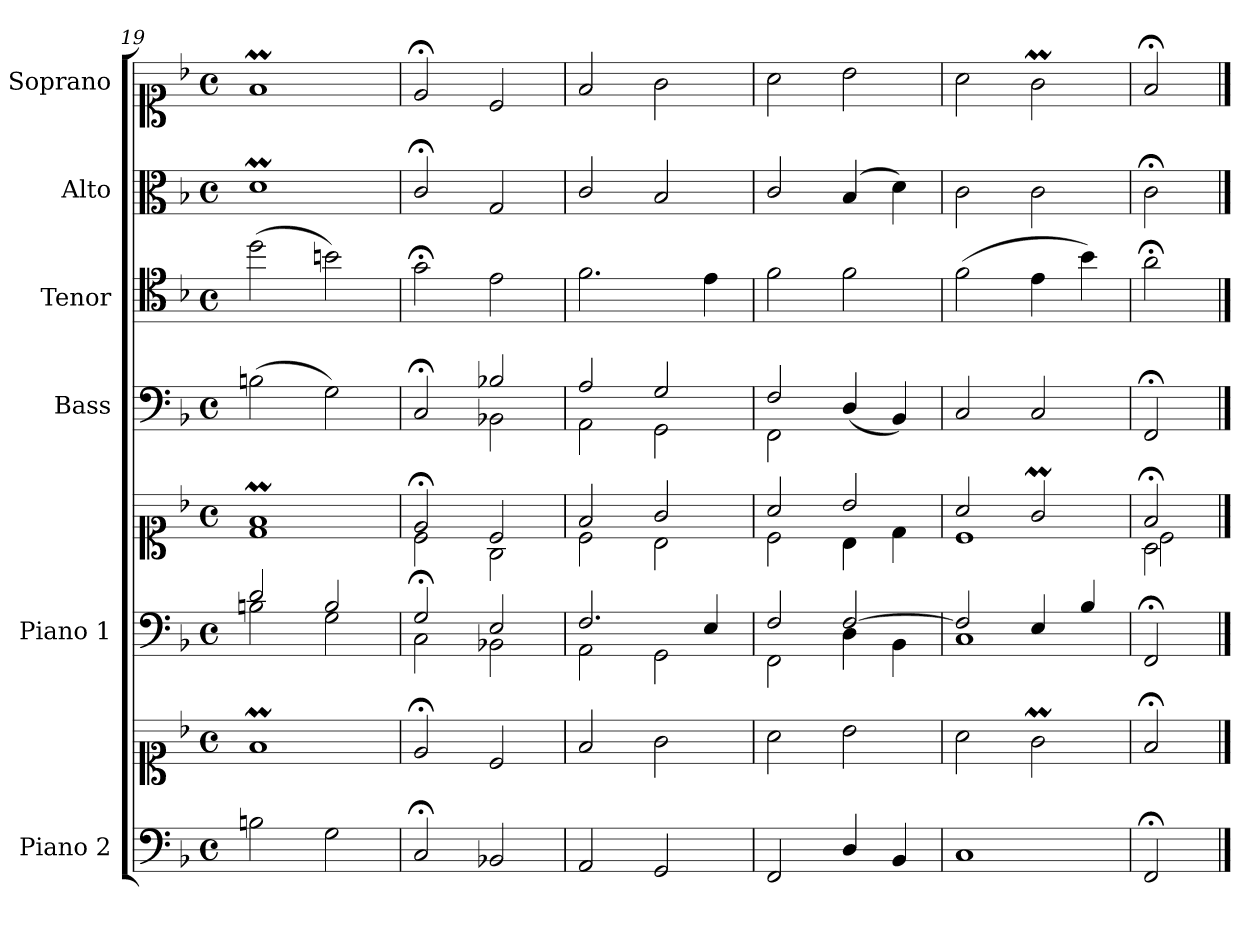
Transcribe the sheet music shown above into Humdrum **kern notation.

**kern	**kern	**kern	**kern	**kern	**kern	**kern	**kern
*part6	*part6	*part5	*part5	*part4	*part3	*part2	*part1
*staff8	*staff7	*staff6	*staff5	*staff4	*staff3	*staff2	*staff1
*I"Piano 2	*	*I"Piano 1	*	*I"Bass	*I"Tenor	*I"Alto	*I"Soprano
*I'Pno 2	*	*I'Pno 1	*	*I'B.	*I'T.	*I'A.	*I'S.
*clefF4	*clefC1	*clefF4	*clefC1	*clefF4	*clefC4	*clefC3	*clefC1
*	*	*	*	*	*ITrd7c12	*	*
*k[b-]	*k[b-]	*k[b-]	*k[b-]	*k[b-]	*k[b-]	*k[b-]	*k[b-]
*F:	*F:	*F:	*F:	*F:	*F:	*F:	*F:
*M4/4	*M4/4	*M4/4	*M4/4	*M4/4	*M4/4	*M4/4	*M4/4
*met(c)	*met(c)	*met(c)	*met(c)	*met(c)	*met(c)	*met(c)	*met(c)
=19	=19	=19	=19	=19	=19	=19	=19
*	*	*^	*^	*	*	*	*
2Bn\	1fM/	2d/	2Bn\	1fM/	1d\	(2Bn\	(2d\	1dM\	1fM/
2G\	.	2B/	2G\	.	.	2G\)	2Bn\)	.	.
=20	=20	=20	=20	=20	=20	=20	=20	=20	=20
*	*	*	*	*	*	*^	*	*	*
2C;/	2e;</	2G;/	2C\	2e;</	2c\	2C;</	2ryy	2G;<\	2c;</	2e;</
2BB-X/	2c/	2E/	2BB-X\	2c/	2G\	2B-X/	2BB-X\	2E\	2G/	2c/
=21	=21	=21	=21	=21	=21	=21	=21	=21	=21	=21
2AA/	2f/	2.F/	2AA\	2f/	2c\	2A/	2AA\	2.F\	2c/	2f/
2GG/	2g\	.	2GG\	2g/	2B-\	2G/	2GG\	.	2B-/	2g\
.	.	4E/	.	.	.	.	.	4E\	.	.
=22	=22	=22	=22	=22	=22	=22	=22	=22	=22	=22
2FF/	2a\	2F/	2FF\	2a/	2c\	2F/	2FF\	2F\	2c/	2a\
4D/	2b-\	[>2F/	4D\	2b-/	4B-\	(4D/	2ryy	2F\	(4B-/	2b-\
4BB-/	.	.	4BB-\	.	4d\	4BB-/)	.	.	4d\)	.
*	*	*	*	*	*	*v	*v	*	*	*
=23	=23	=23	=23	=23	=23	=23	=23	=23	=23
1C/	2a\	2F/]	1C\	2a/	1c\	2C/	(2F\	2c\	2a\
.	2gM\	4E/	.	2gM/	.	2C/	4E\	2c\	2gM\
.	.	4B-/	.	.	.	.	4B-\)	.	.
*	*	*v	*v	*	*	*	*	*	*
=24	=24	=24	=24	=24	=24	=24	=24	=24
*	*	*	*	*^	*	*	*	*
2FF;/	2f;</	2FF;/	2f;</	2A\	2c\	2FF;</	2A;<\	2c;<\	2f;</
*	*	*	*v	*v	*v	*	*	*	*
==	==	==	==	==	==	==	==
*-	*-	*-	*-	*-	*-	*-	*-
